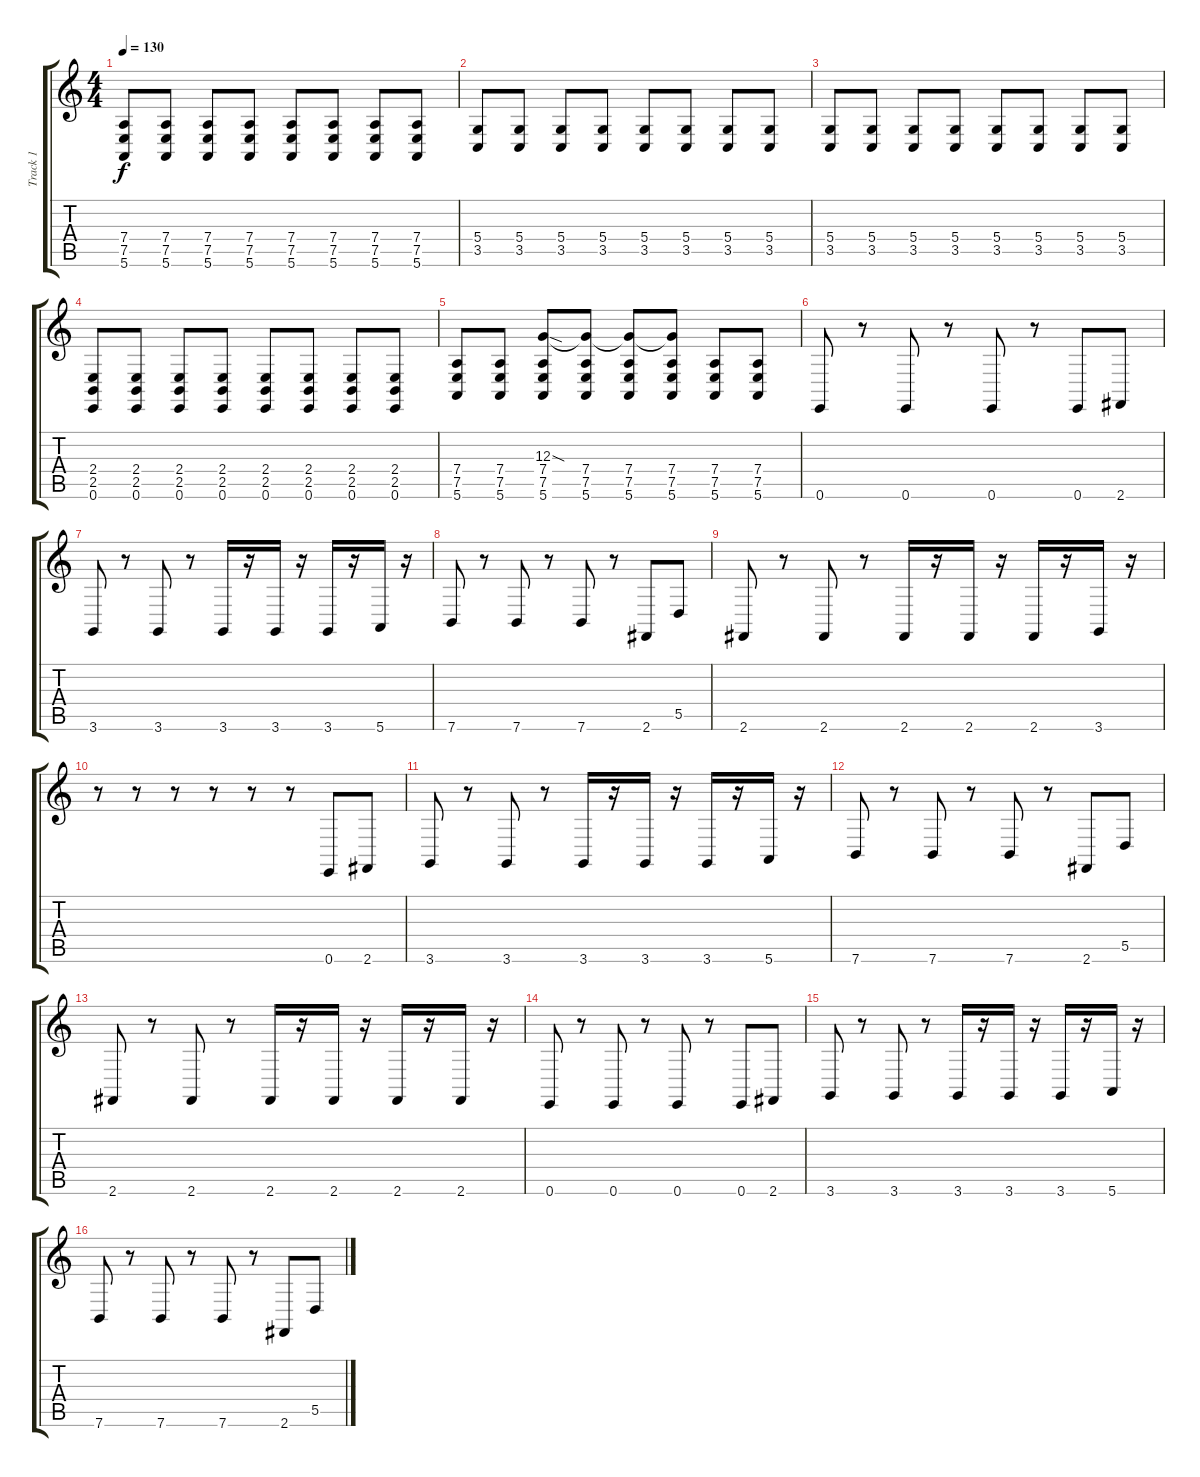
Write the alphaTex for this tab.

\track ("Track 1" "Track 1") {instrument lead2sawtooth}
\staff {score tabs}
\tuning (E4 B3 G3 D3 A2 E2) {hide}
\ts (4 4)
\tempo 130
\clef g2
\ks c
(7.4 7.5 5.6).8{dy f} (7.4 7.5 5.6).8 (7.4 7.5 5.6).8 (7.4 7.5 5.6).8 (7.4 7.5 5.6).8 (7.4 7.5 5.6).8 (7.4 7.5 5.6).8 (7.4 7.5 5.6).8 |
(5.4 3.5).8 (5.4 3.5).8 (5.4 3.5).8 (5.4 3.5).8 (5.4 3.5).8 (5.4 3.5).8 (5.4 3.5).8 (5.4 3.5).8 |
(5.4 3.5).8 (5.4 3.5).8 (5.4 3.5).8 (5.4 3.5).8 (5.4 3.5).8 (5.4 3.5).8 (5.4 3.5).8 (5.4 3.5).8 |
(2.4 2.5 0.6).8 (2.4 2.5 0.6).8 (2.4 2.5 0.6).8 (2.4 2.5 0.6).8 (2.4 2.5 0.6).8 (2.4 2.5 0.6).8 (2.4 2.5 0.6).8 (2.4 2.5 0.6).8 |
(7.4 7.5 5.6).8 (7.4 7.5 5.6).8 (12.3{sod} 7.4 7.5 5.6).8 (12.3{t} 7.4 7.5 5.6).8 (12.3{t} 7.4 7.5 5.6).8 (12.3{t} 7.4 7.5 5.6).8 (7.4 7.5 5.6).8 (7.4 7.5 5.6).8 |
0.6.8{volume 13 instrument lead2sawtooth} r.8 0.6.8 r.8 0.6.8 r.8 0.6.8 2.6.8 |
3.6.8 r.8 3.6.8 r.8 3.6.16 r.16 3.6.16 r.16 3.6.16 r.16 5.6.16 r.16 |
7.6.8 r.8 7.6.8 r.8 7.6.8 r.8 2.6.8 5.5.8 |
2.6.8 r.8 2.6.8 r.8 2.6.16 r.16 2.6.16 r.16 2.6.16 r.16 3.6.16 r.16 |
r.8 r.8 r.8 r.8 r.8 r.8 0.6.8 2.6.8 |
3.6.8 r.8 3.6.8 r.8 3.6.16 r.16 3.6.16 r.16 3.6.16 r.16 5.6.16 r.16 |
7.6.8 r.8 7.6.8 r.8 7.6.8 r.8 2.6.8 5.5.8 |
2.6.8 r.8 2.6.8 r.8 2.6.16 r.16 2.6.16 r.16 2.6.16 r.16 2.6.16 r.16 |
0.6.8 r.8 0.6.8 r.8 0.6.8 r.8 0.6.8 2.6.8 |
3.6.8 r.8 3.6.8 r.8 3.6.16 r.16 3.6.16 r.16 3.6.16 r.16 5.6.16 r.16 |
7.6.8 r.8 7.6.8 r.8 7.6.8 r.8 2.6.8 5.5.8
